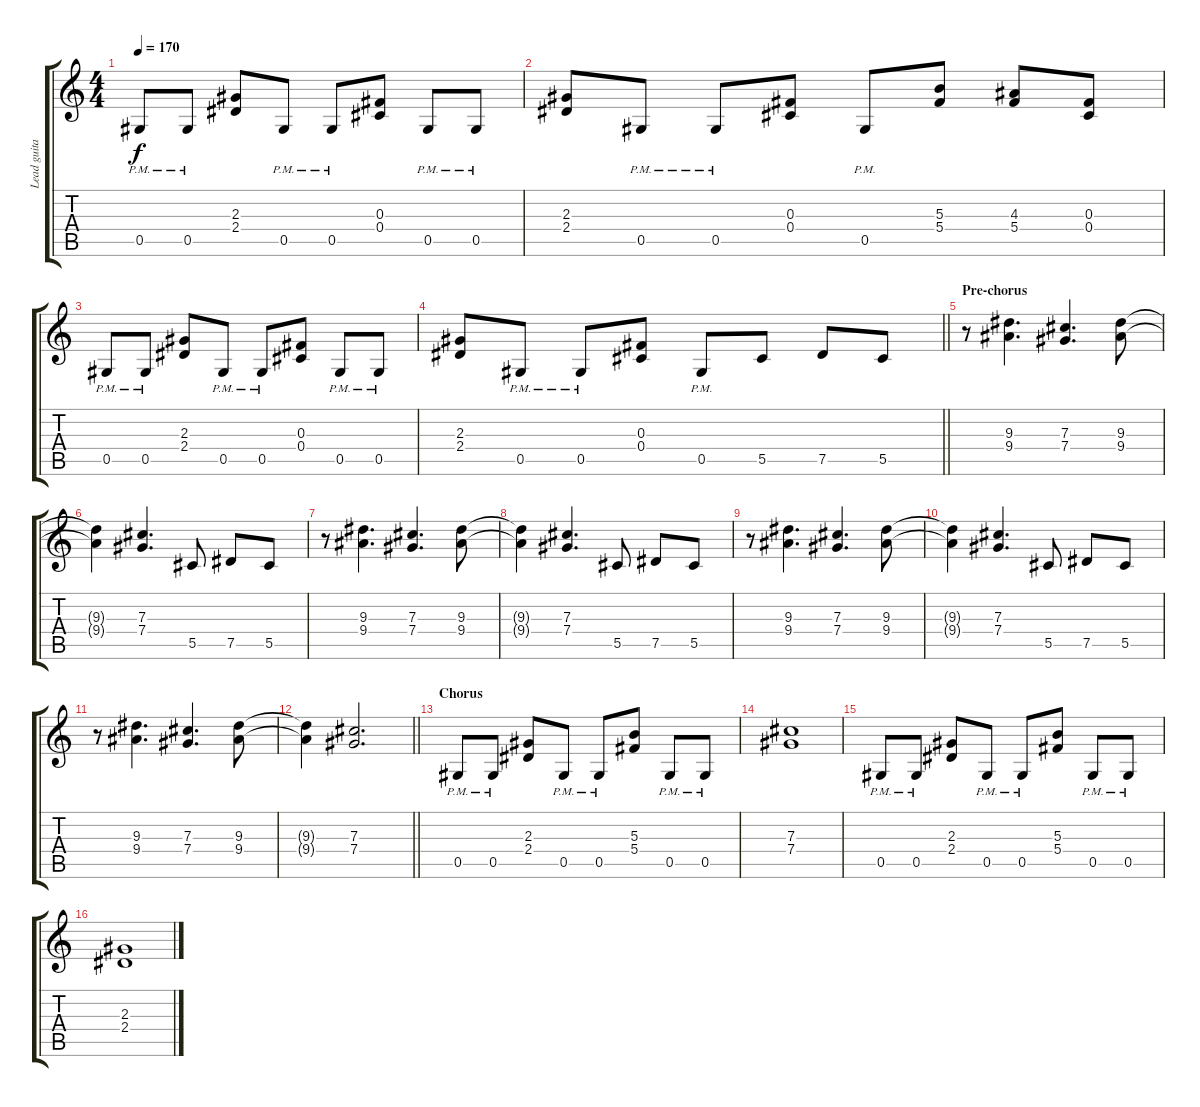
\track ("Lead guitar" "Lead guita") {instrument distortionguitar}
\staff {score tabs}
\tuning (Eb4 Bb3 Gb3 Db3 Ab2 Eb2) {hide}
\ts (4 4)
\tempo 170
\clef g2
\ks aminor
0.5{pm}.8{dy f} 0.5{pm}.8 (2.3 2.4).8 0.5{pm}.8 0.5{pm}.8 (0.3 0.4).8 0.5{pm}.8 0.5{pm}.8 |
(2.3 2.4).8 0.5{pm}.8 0.5{pm}.8 (0.3 0.4).8 0.5{pm}.8 (5.3 5.4).8 (4.3 5.4).8 (0.3 0.4).8 |
0.5{pm}.8 0.5{pm}.8 (2.3 2.4).8 0.5{pm}.8 0.5{pm}.8 (0.3 0.4).8 0.5{pm}.8 0.5{pm}.8 |
\barLineRight lightlight
(2.3 2.4).8 0.5{pm}.8 0.5{pm}.8 (0.3 0.4).8 0.5{pm}.8 5.5.8 7.5.8 5.5.8 |
\section ("" "Pre-chorus")
r.8 (9.3 9.4).4{d} (7.3 7.4).4{d} (9.3 9.4).8 |
(9.3{t} 9.4{t}).4 (7.3 7.4).4{d} 5.5.8 7.5.8 5.5.8 |
r.8 (9.3 9.4).4{d} (7.3 7.4).4{d} (9.3 9.4).8 |
(9.3{t} 9.4{t}).4 (7.3 7.4).4{d} 5.5.8 7.5.8 5.5.8 |
r.8 (9.3 9.4).4{d} (7.3 7.4).4{d} (9.3 9.4).8 |
(9.3{t} 9.4{t}).4 (7.3 7.4).4{d} 5.5.8 7.5.8 5.5.8 |
r.8 (9.3 9.4).4{d} (7.3 7.4).4{d} (9.3 9.4).8 |
\barLineRight lightlight
(9.3{t} 9.4{t}).4 (7.3 7.4).2{d} |
\section ("" "Chorus")
0.5{pm}.8 0.5{pm}.8 (2.3 2.4).8 0.5{pm}.8 0.5{pm}.8 (5.3 5.4).8 0.5{pm}.8 0.5{pm}.8 |
(7.3 7.4).1 |
0.5{pm}.8 0.5{pm}.8 (2.3 2.4).8 0.5{pm}.8 0.5{pm}.8 (5.3 5.4).8 0.5{pm}.8 0.5{pm}.8 |
(2.3 2.4).1
